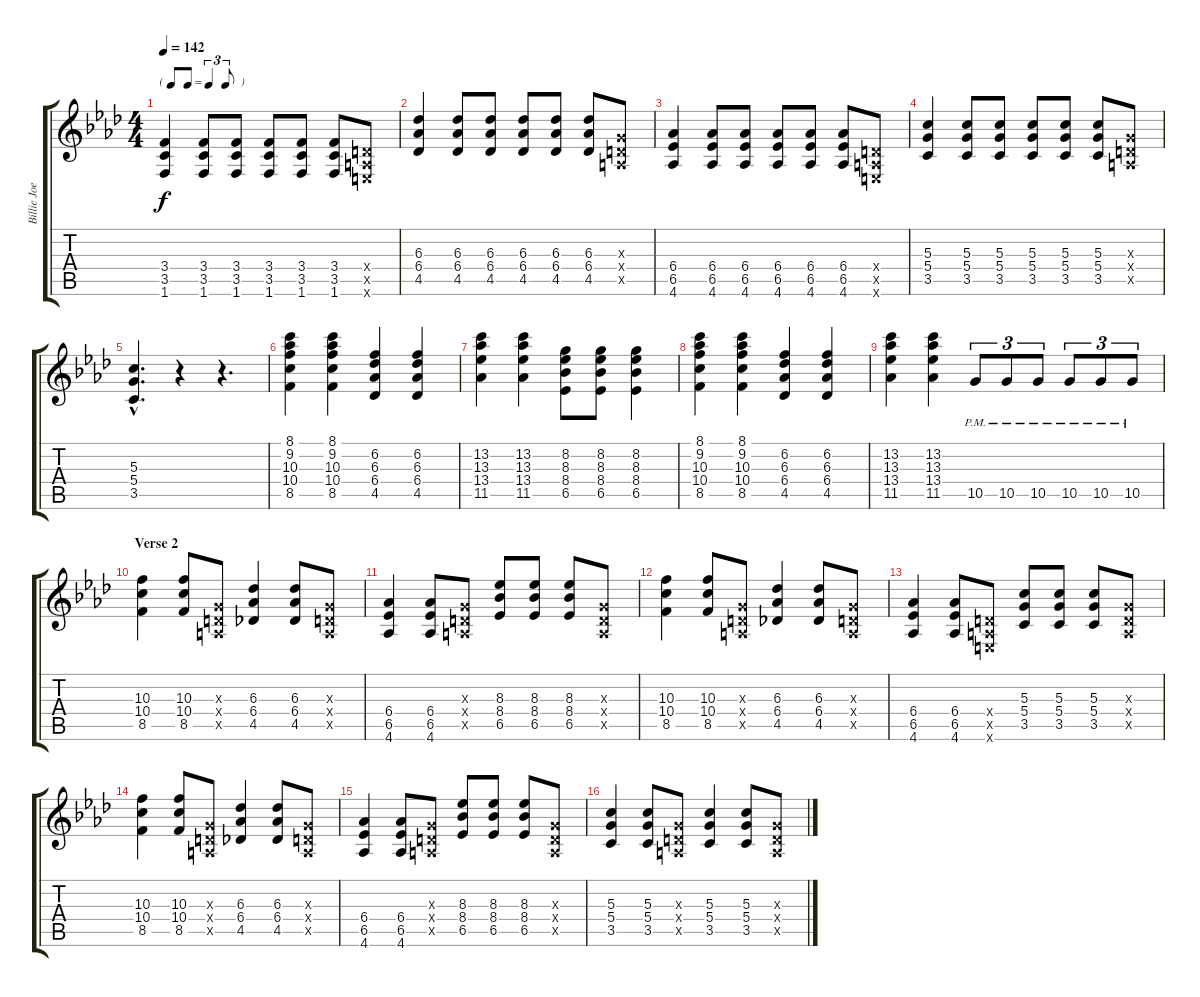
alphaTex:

\track ("Billie Joe Armstrong (Guitar 2)" "Billie Joe") {instrument distortionguitar}
\staff {score tabs}
\tuning (E4 B3 G3 D3 A2 E2) {hide}
\ts (4 4)
\tf triplet8th
\tempo 142
\clef g2
\ks ab
(3.4 3.5 1.6).4{dy f} (3.4 3.5 1.6).8 (3.4 3.5 1.6).8 (3.4 3.5 1.6).8 (3.4 3.5 1.6).8 (3.4 3.5 1.6).8 (0.4{x} 0.5{x} 0.6{x}).8 |
(6.3 6.4 4.5).4 (6.3 6.4 4.5).8 (6.3 6.4 4.5).8 (6.3 6.4 4.5).8 (6.3 6.4 4.5).8 (6.3 6.4 4.5).8 (0.3{x} 0.4{x} 0.5{x}).8 |
(6.4 6.5 4.6).4 (6.4 6.5 4.6).8 (6.4 6.5 4.6).8 (6.4 6.5 4.6).8 (6.4 6.5 4.6).8 (6.4 6.5 4.6).8 (0.4{x} 0.5{x} 0.6{x}).8 |
(5.3 5.4 3.5).4 (5.3 5.4 3.5).8 (5.3 5.4 3.5).8 (5.3 5.4 3.5).8 (5.3 5.4 3.5).8 (5.3 5.4 3.5).8 (0.3{x} 0.4{x} 0.5{x}).8 |
(5.3{hac} 5.4{hac} 3.5{hac}).4{d} r.4 r.4{d} |
(8.1 9.2 10.3 10.4 8.5).4 (8.1 9.2 10.3 10.4 8.5).4 (6.2 6.3 6.4 4.5).4 (6.2 6.3 6.4 4.5).4 |
(13.2 13.3 13.4 11.5).4 (13.2 13.3 13.4 11.5).4 (8.2 8.3 8.4 6.5).8 (8.2 8.3 8.4 6.5).8 (8.2 8.3 8.4 6.5).4 |
(8.1 9.2 10.3 10.4 8.5).4 (8.1 9.2 10.3 10.4 8.5).4 (6.2 6.3 6.4 4.5).4 (6.2 6.3 6.4 4.5).4 |
(13.2 13.3 13.4 11.5).4 (13.2 13.3 13.4 11.5).4 10.5{pm}.8{tu (3 2) instrument electricguitarmuted} 10.5{pm}.8{tu (3 2)} 10.5{pm}.8{tu (3 2)} 10.5{pm}.8{tu (3 2)} 10.5{pm}.8{tu (3 2)} 10.5{pm}.8{tu (3 2)} |
\section ("" "Verse 2")
(10.3 10.4 8.5).4{instrument distortionguitar} (10.3 10.4 8.5).8 (0.3{x} 0.4{x} 0.5{x}).8 (6.3 6.4 4.5).4 (6.3 6.4 4.5).8 (0.3{x} 0.4{x} 0.5{x}).8 |
(6.4 6.5 4.6).4 (6.4 6.5 4.6).8 (0.3{x} 0.4{x} 0.5{x}).8 (8.3 8.4 6.5).8 (8.3 8.4 6.5).8 (8.3 8.4 6.5).8 (0.3{x} 0.4{x} 0.5{x}).8 |
(10.3 10.4 8.5).4 (10.3 10.4 8.5).8 (0.3{x} 0.4{x} 0.5{x}).8 (6.3 6.4 4.5).4 (6.3 6.4 4.5).8 (0.3{x} 0.4{x} 0.5{x}).8 |
(6.4 6.5 4.6).4 (6.4 6.5 4.6).8 (0.4{x} 0.5{x} 0.6{x}).8 (5.3 5.4 3.5).8 (5.3 5.4 3.5).8 (5.3 5.4 3.5).8 (0.3{x} 0.4{x} 0.5{x}).8 |
(10.3 10.4 8.5).4 (10.3 10.4 8.5).8 (0.3{x} 0.4{x} 0.5{x}).8 (6.3 6.4 4.5).4 (6.3 6.4 4.5).8 (0.3{x} 0.4{x} 0.5{x}).8 |
(6.4 6.5 4.6).4 (6.4 6.5 4.6).8 (0.3{x} 0.4{x} 0.5{x}).8 (8.3 8.4 6.5).8 (8.3 8.4 6.5).8 (8.3 8.4 6.5).8 (0.3{x} 0.4{x} 0.5{x}).8 |
(5.3 5.4 3.5).4 (5.3 5.4 3.5).8 (0.3{x} 0.4{x} 0.5{x}).8 (5.3 5.4 3.5).4 (5.3 5.4 3.5).8 (0.3{x} 0.4{x} 0.5{x}).8
